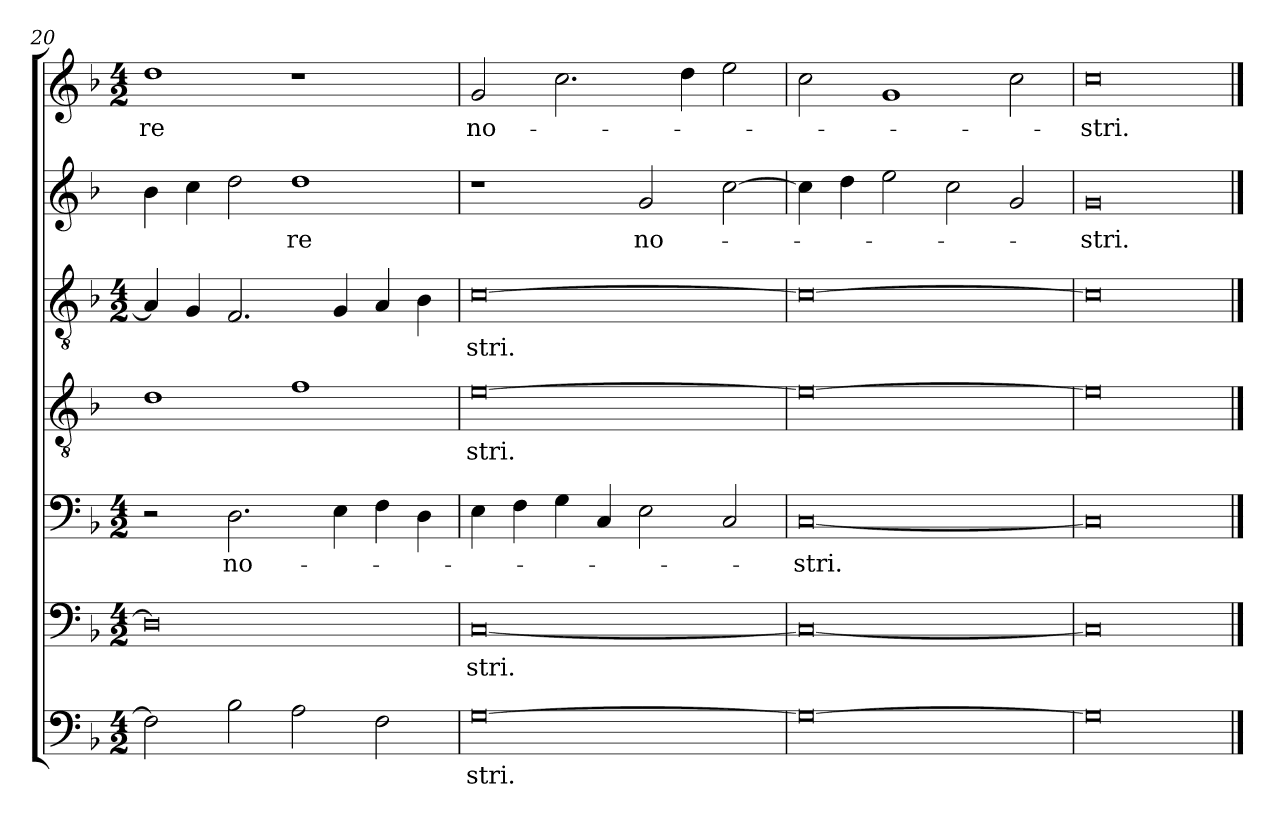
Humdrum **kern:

**kern	**text	**kern	**text	**kern	**text	**kern	**text	**kern	**text	**kern	**text	**kern	**text
*part7	*part7	*part6	*part6	*part5	*part5	*part4	*part4	*part3	*part3	*part2	*part2	*part1	*part1
*staff7	*staff7	*staff6	*staff6	*staff5	*staff5	*staff4	*staff4	*staff3	*staff3	*staff2	*staff2	*staff1	*staff1
*clefF4	*	*clefF4	*	*clefF4	*	*clefGv2	*	*clefGv2	*	*clefG2	*	*clefG2	*
*k[b-]	*	*k[b-]	*	*k[b-]	*	*k[b-]	*	*k[b-]	*	*k[b-]	*	*k[b-]	*
*F:	*	*F:	*	*F:	*	*F:	*	*F:	*	*F:	*	*F:	*
*M4/2	*	*M4/2	*	*M4/2	*	*	*	*M4/2	*	*	*	*M4/2	*
=20	=20	=20	=20	=20	=20	=20	=20	=20	=20	=20	=20	=20	=20
!	!	!	!	!	!	!	!	!	!	!	!	!	!LO:LY:b
2F\]	.	0D]	.	2r	.	1d	.	4A/]	.	4b-\	.	1dd	-re
.	.	.	.	.	.	.	.	4G/	.	4cc\	.	.	.
!	!	!	!	!	!LO:LY:b	!	!	!	!	!	!	!	!
2B-\	.	.	.	2.D\	no-	.	.	2.F/	.	2dd\	.	.	.
!	!	!	!	!	!	!	!	!	!	!	!LO:LY:b	!	!
2A\	.	.	.	.	.	1f	.	.	.	1dd	-re	1r	.
.	.	.	.	4E\	.	.	.	4G/	.	.	.	.	.
2F\	.	.	.	4F\	.	.	.	4A/	.	.	.	.	.
.	.	.	.	4D\	.	.	.	4B-\	.	.	.	.	.
=21	=21	=21	=21	=21	=21	=21	=21	=21	=21	=21	=21	=21	=21
!	!LO:LY:b	!	!LO:LY:b	!	!	!	!LO:LY:b	!	!LO:LY:b	!	!	!	!LO:LY:b
[0G	-stri.	[0C	-stri.	4E\	.	[0e	-stri.	[0c	-stri.	1r	.	2g/	no-
.	.	.	.	4F\	.	.	.	.	.	.	.	.	.
.	.	.	.	4G\	.	.	.	.	.	.	.	2.cc\	.
.	.	.	.	4C/	.	.	.	.	.	.	.	.	.
!	!	!	!	!	!	!	!	!	!	!	!LO:LY:b	!	!
.	.	.	.	2E\	.	.	.	.	.	2g/	no-	.	.
.	.	.	.	.	.	.	.	.	.	.	.	4dd\	.
.	.	.	.	2C/	.	.	.	.	.	[2cc\	.	2ee\	.
=22	=22	=22	=22	=22	=22	=22	=22	=22	=22	=22	=22	=22	=22
!	!	!	!	!	!LO:LY:b	!	!	!	!	!	!	!	!
0G_	.	0C_	.	[0C	-stri.	0e_	.	0c_	.	4cc\]	.	2cc\	.
.	.	.	.	.	.	.	.	.	.	4dd\	.	.	.
.	.	.	.	.	.	.	.	.	.	2ee\	.	1g	.
.	.	.	.	.	.	.	.	.	.	2cc\	.	.	.
.	.	.	.	.	.	.	.	.	.	2g/	.	2cc\	.
=23	=23	=23	=23	=23	=23	=23	=23	=23	=23	=23	=23	=23	=23
!	!	!	!	!	!	!	!	!	!	!	!LO:LY:b	!	!LO:LY:b
0G]	.	0C]	.	0C]	.	0e]	.	0c]	.	0g	-stri.	0cc	-stri.
==	==	==	==	==	==	==	==	==	==	==	==	==	==
*-	*-	*-	*-	*-	*-	*-	*-	*-	*-	*-	*-	*-	*-
